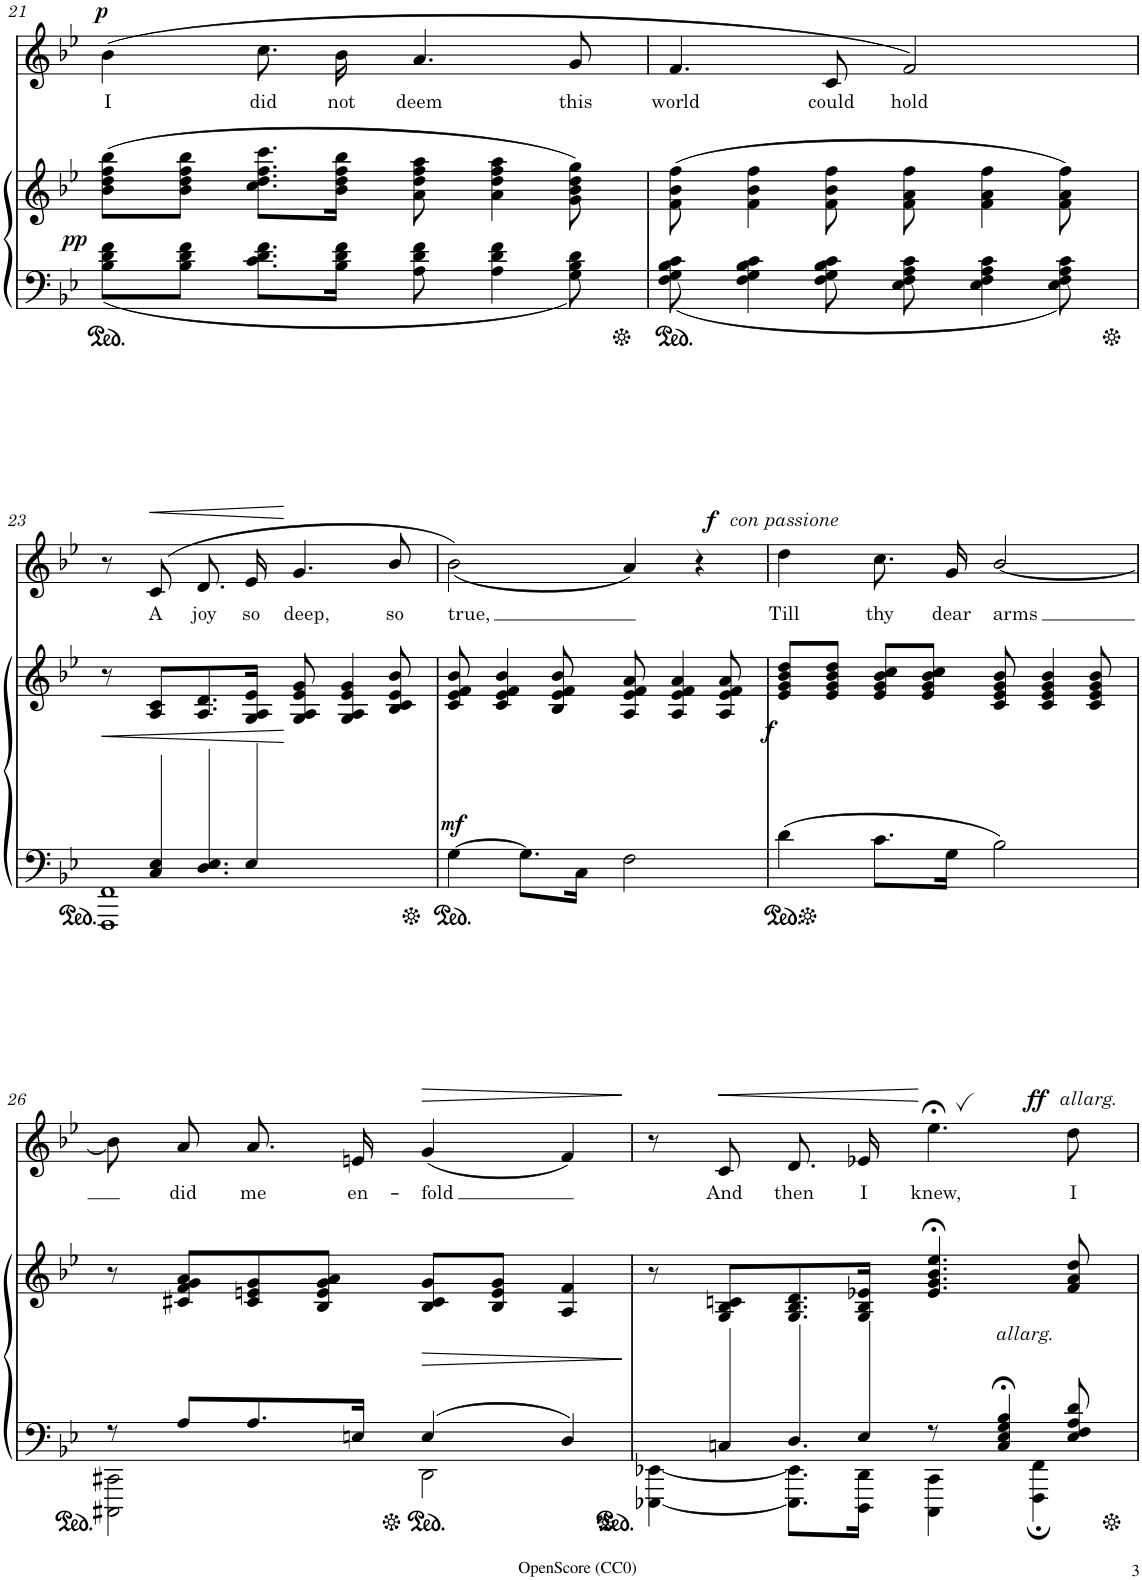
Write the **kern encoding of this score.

**kern	**kern	**dynam	**kern	**text	**dynam
*part2	*part2	*part2	*part1	*part1	*part1
*staff3	*staff2	*staff2/3	*staff1	*staff1	*staff1
*I"Piano	*	*	*I"Voice	*	*
*I'Pno	*	*	*	*	*
!!LO:PB:g=z
*clefF4	*clefG2	*	*clefG2	*	*
*k[b-e-]	*k[b-e-]	*	*k[b-e-]	*	*
*M4/4	*M4/4	*	*M4/4	*	*
*met(c)	*met(c)	*	*met(c)	*	*
=21	=21	=21	=21	=21	=21
!	!	!LO:DY:b	!	!LO:LY:b	!LO:DY:a
8B-\ 8d\ 8f\L	(8b-\ 8dd\ 8ff\ 8bb-\L	pp	(4b-\	I	p
8B-\ 8d\ 8f\J	8b-\ 8dd\ 8ff\ 8bb-\J	.	.	.	.
!	!	!	!	!LO:LY:b	!
8.c\ 8.d\ 8.f\L	8.cc\ 8.dd\ 8.ff\ 8.ccc\L	.	8.cc\L	did	.
!	!	!	!	!LO:LY:b	!
16B-\ 16d\ 16f\Jk	16b-\ 16dd\ 16ff\ 16bb-\Jk	.	16b-\Jk	not	.
!	!	!	!	!LO:LY:b	!
8A\ 8d\ 8f\	8a\ 8dd\ 8ff\ 8aa\	.	4.a/	deem	.
4A\ 4d\ 4f\	4a\ 4dd\ 4ff\ 4aa\	.	.	.	.
!	!	!	!	!LO:LY:b	!
8G\ 8B-\ 8d\	8g\ 8b-\ 8dd\ 8gg\)	.	8g/	this	.
=22	=22	=22	=22	=22	=22
!	!	!	!	!LO:LY:b	!
8F\ 8G\ 8B-\ 8c\	(8f\ 8b-\ 8ff\	.	4.f/	world	.
4F\ 4G\ 4B-\ 4c\	4f\ 4b-\ 4ff\	.	.	.	.
!	!	!	!	!LO:LY:b	!
8F\ 8G\ 8B-\ 8c\	8f\ 8b-\ 8ff\	.	8c/	could	.
!	!	!	!	!LO:LY:b	!
8E-\ 8F\ 8A\ 8c\	8f\ 8a\ 8ff\	.	2f/)	hold	.
4E-\ 4F\ 4A\ 4c\	4f\ 4a\ 4ff\	.	.	.	.
8E-\ 8F\ 8A\ 8c\	8f\ 8a\ 8ff\)	.	.	.	.
!!LO:LB:g=z
=23	=23	=23	=23	=23	=23
*^	*	*	*	*	*
!	!	!	!LO:HP:b	!	!	!
8ryy	1FFF 1FF	8r	<	8r	.	.
!	!	!	!	!	!LO:LY:b	!LO:HP:b
8C/ 8E-/L	.	8A/ 8c/L	.	(>8c/	A	<
!	!	!	!	!	!LO:LY:b	!
8.D/ 8.E-/	.	8.A/ 8.d/	.	8.d/L	joy	.
!	!	!	!	!	!LO:LY:b	!
16E-/Jk	.	16G/ 16A/ 16e-/Jk	.	16e-/Jk	so	.
!	!	!	!	!	!LO:LY:b	!
2ryy	.	8G/ 8A/ 8e-/ 8g/	[	4.g/	deep,	[
.	.	4G/ 4A/ 4e-/ 4g/	.	.	.	.
!	!	!	!	!	!LO:LY:b	!
.	.	8B-/ 8c/ 8e-/ 8b-/	.	8b-/	so	.
*v	*v	*	*	*	*	*
=24	=24	=24	=24	=24	=24
!	!	!LO:DY:a=2	!	!LO:LY:b	!
[4G\	8c/ 8e-/ 8f/ 8b-/	mf	(<2b-\)	true,	.
.	4c/ 4e-/ 4f/ 4b-/	.	.	.	.
8.G\L]	.	.	.	.	.
.	8B-/ 8e-/ 8f/ 8b-/	.	.	.	.
16C\Jk	.	.	.	.	.
2F\	8A/ 8e-/ 8f/ 8a/	.	4a/)	.	.
.	4A/ 4e-/ 4f/ 4a/	.	.	.	.
.	.	.	4r	.	.
.	8A/ 8e-/ 8f/ 8a/	.	.	.	.
=25	=25	=25	=25	=25	=25
!	!	!LO:DY:b	!	!LO:LY:b	!LO:DY:a
!	!	!	!	!	!LO:DY:n=1:a
4d\	8e-/ 8g/ 8b-/ 8dd/L	f	4dd\	Till	f other-dynamics
.	8e-/ 8g/ 8b-/ 8dd/J	.	.	.	.
!	!	!	!	!LO:LY:b	!
8.c\L	8e-/ 8g/ 8b-/ 8cc/L	.	8.cc/L	thy	.
.	8e-/ 8g/ 8b-/ 8cc/J	.	.	.	.
!	!	!	!	!LO:LY:b	!
16G\Jk	.	.	16g/Jk	dear	.
!	!	!	!	!LO:LY:b	!
2B-\	8c/ 8e-/ 8g/ 8b-/	.	[<2b-/	arms	.
.	4c/ 4e-/ 4g/ 4b-/	.	.	.	.
.	8c/ 8e-/ 8g/ 8b-/	.	.	.	.
!!LO:LB:g=z
=26	=26	=26	=26	=26	=26
*^	*	*	*	*	*
8r	2CCC#X\ 2CC#X\	8r	.	8b-/L]	.	.
!	!	!	!	!	!LO:LY:b	!
8A/L	.	8c#X/ 8f/ 8g/ 8a/L	.	8a/J	did	.
!	!	!	!	!	!LO:LY:b	!
8.A/	.	8c#/ 8en/ 8g/	.	8.a/L	me	.
.	.	8B-/ 8e/ 8g/ 8a/J	.	.	.	.
!	!	!	!	!	!LO:LY:b	!
16En/Jk	.	.	.	16en/Jk	en-	.
!	!	!	!LO:HP:b	!	!LO:LY:b	!LO:HP:b
4E/	2DD\	8B-/ 8c#/ 8g/L	>	(4g/	-fold	>
.	.	8B-/ 8e/ 8g/J	.	.	.	.
4D/	.	4A/ 4f/	.	4f/)	.	.
*v	*v	*	*	*	*	*
.	.	]	.	.	]
=27	=27	=27	=27	=27	=27
*^	*	*	*	*	*
*	*^	*	*	*	*	*
8ryy	2ryy	[4EEE-X\ [4EE-X\	8r	.	8r;<	.	.
!	!	!	!	!	!	!LO:LY:b	!LO:HP:b
8Cn/L	.	.	8G/ 8B-/ 8cn/L	.	8c/	And	<
!	!	!	!	!	!	!LO:LY:b	!
8.D/	.	8.EEE-\] 8.EE-\]L	8.G/ 8.B-/ 8.d/	.	8.d/L	then	.
!	!	!	!	!	!	!LO:LY:b	!
16E-/Jk	.	16DDD\ 16DD\Jk	16G/ 16B-/ 16e-X/Jk	.	16e-X/Jk	I	.
!	!	!	!	!	!	!LO:LY:b	!
2ryy	8r	4CCC\ 4CC\	4.e-/;< 4.g/;< 4.b-/;< 4.ee-/;<	.	4.ee-;<,\	knew,	[
.	4C/;< 4E-/;< 4G/;< 4B-/;<	.	.	.	.	.	.
.	.	4FFF\; 4FF\;	.	.	.	.	.
!	!	!	!LO:TX:b:i:t=allarg.	!	!	!	!
!	!	!	!	!	!	!LO:LY:b	!LO:DY:a
!	!	!	!	!	!	!	!LO:DY:n=1:a
.	8E-/ 8F/ 8A/ 8d/	.	8f/ 8a/ 8dd/	.	8dd\	I	ff other-dynamics
*v	*v	*v	*	*	*	*	*
=	=	=	=	=	=
*-	*-	*-	*-	*-	*-
